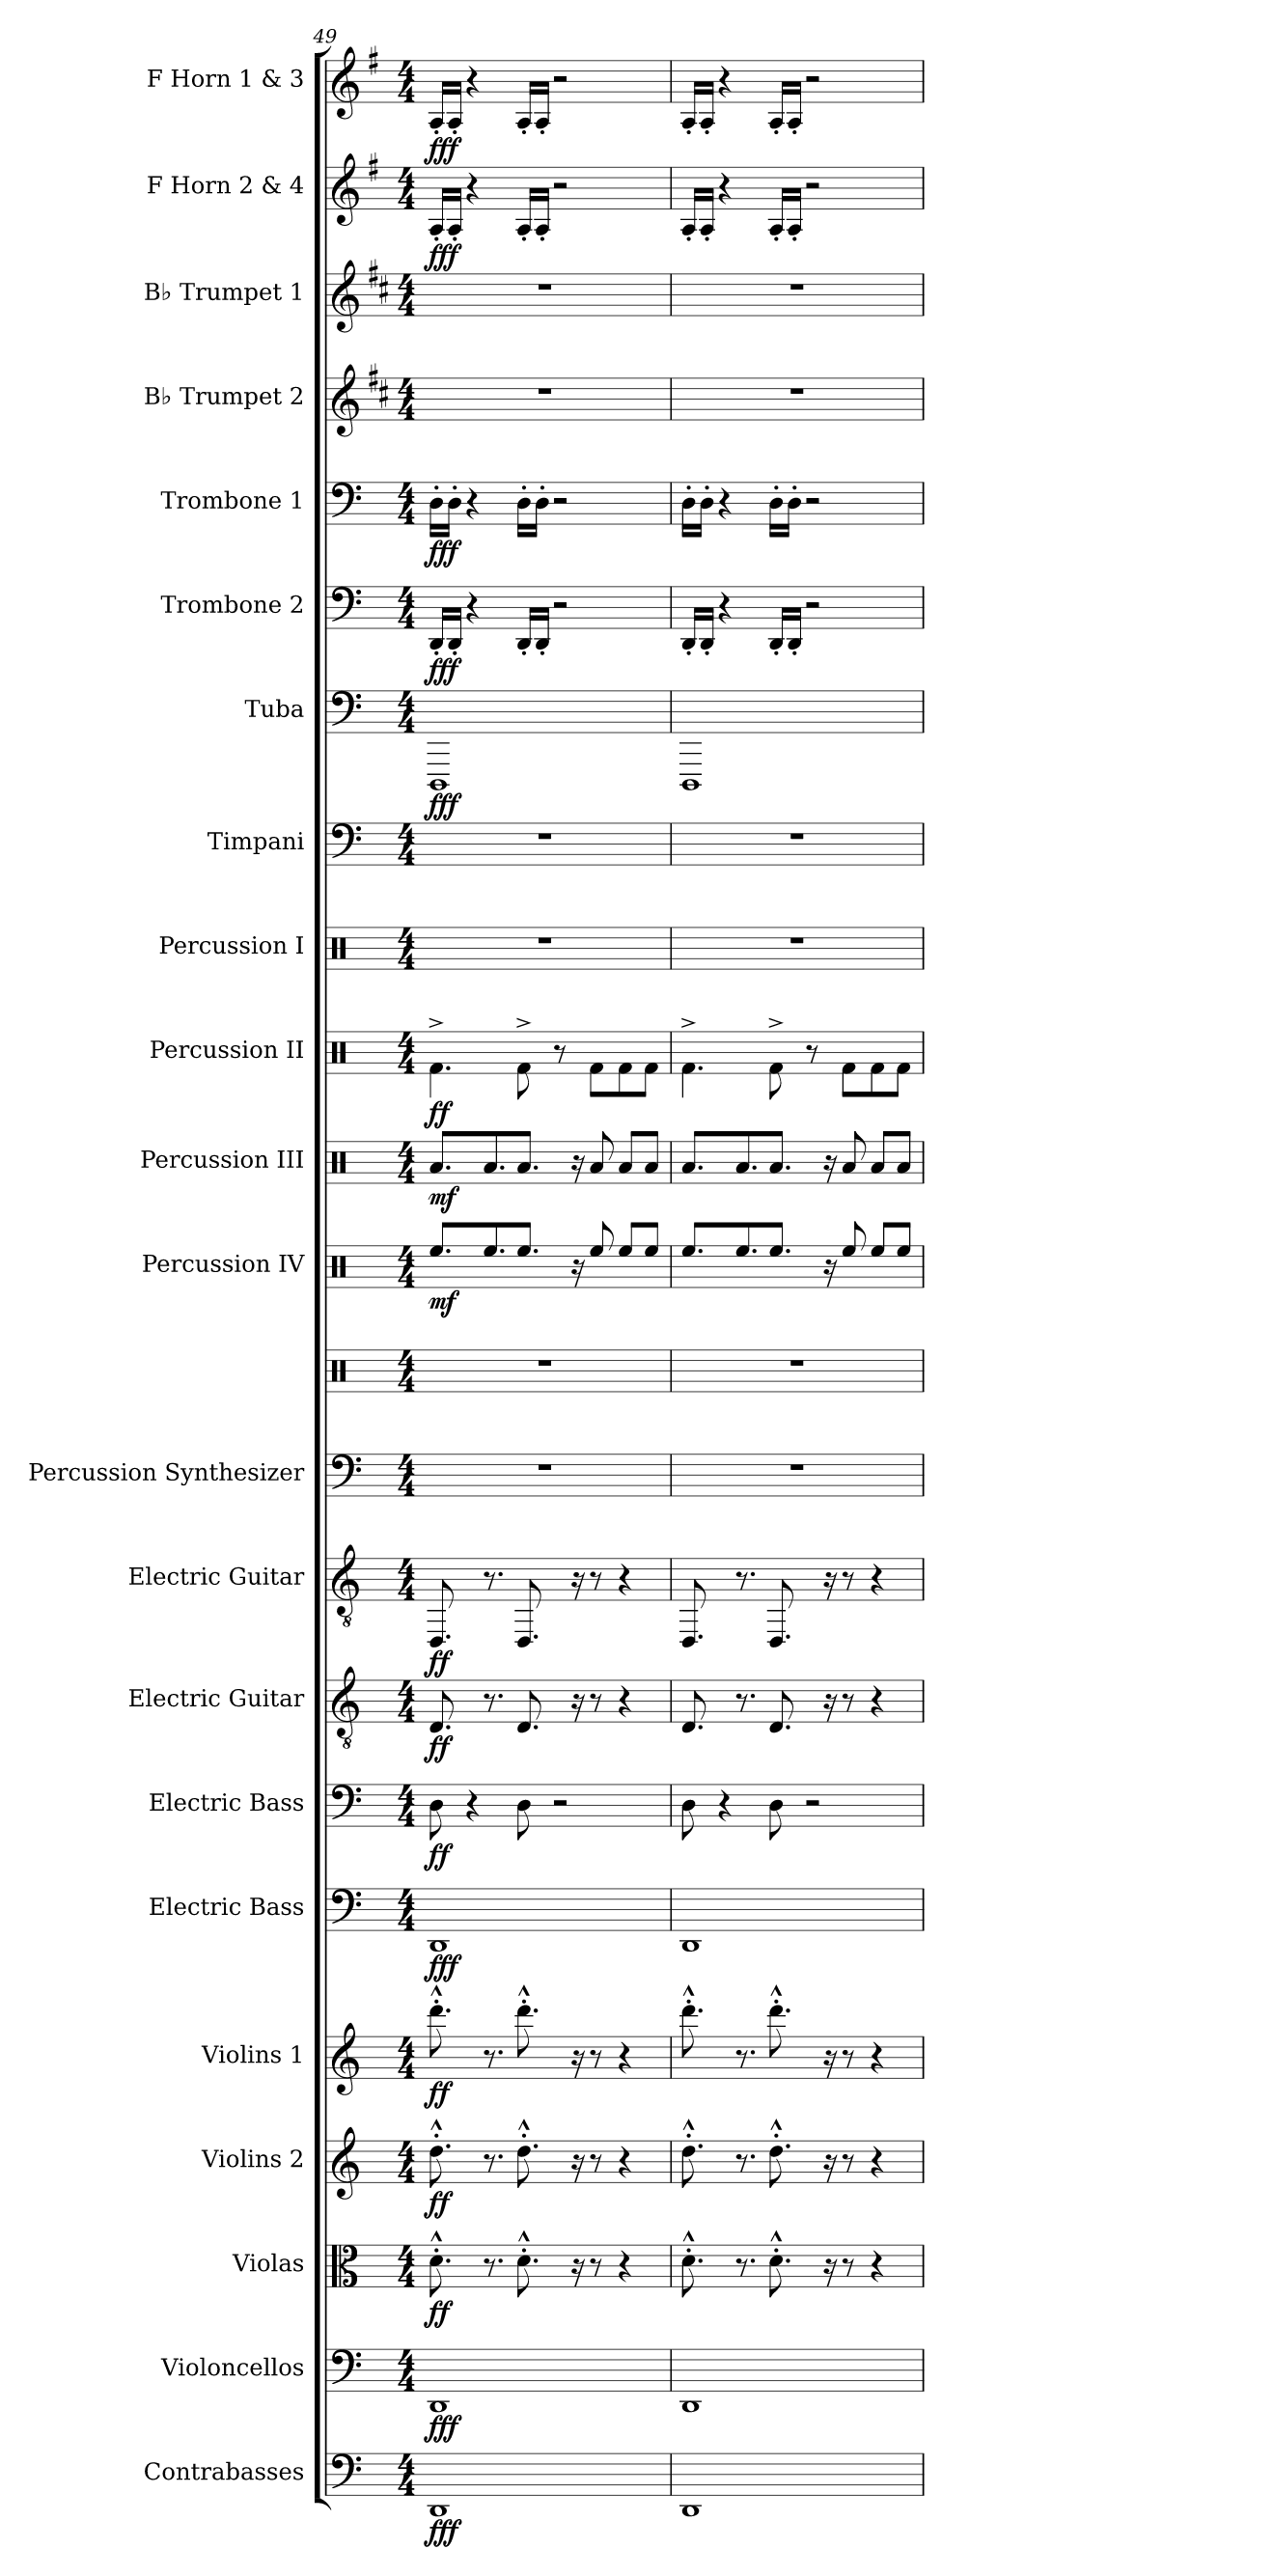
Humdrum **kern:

**kern	**dynam	**kern	**dynam	**kern	**dynam	**kern	**dynam	**kern	**dynam	**kern	**dynam	**kern	**dynam	**kern	**dynam	**kern	**dynam	**kern	**kern	**kern	**dynam	**kern	**dynam	**kern	**dynam	**kern	**kern	**kern	**dynam	**kern	**dynam	**kern	**dynam	**kern	**kern	**kern	**dynam	**kern	**dynam
*part22	*part22	*part21	*part21	*part20	*part20	*part19	*part19	*part18	*part18	*part17	*part17	*part16	*part16	*part15	*part15	*part14	*part14	*part13	*part13	*part12	*part12	*part11	*part11	*part10	*part10	*part9	*part8	*part7	*part7	*part6	*part6	*part5	*part5	*part4	*part3	*part2	*part2	*part1	*part1
*staff23	*staff23	*staff22	*staff22	*staff21	*staff21	*staff20	*staff20	*staff19	*staff19	*staff18	*staff18	*staff17	*staff17	*staff16	*staff16	*staff15	*staff15	*staff14	*staff13	*staff12	*staff12	*staff11	*staff11	*staff10	*staff10	*staff9	*staff8	*staff7	*staff7	*staff6	*staff6	*staff5	*staff5	*staff4	*staff3	*staff2	*staff2	*staff1	*staff1
*I"Contrabasses	*	*I"Violoncellos	*	*I"Violas	*	*I"Violins 2	*	*I"Violins 1	*	*I"Electric Bass	*	*I"Electric Bass	*	*I"Electric Guitar	*	*I"Electric Guitar	*	*I"Percussion Synthesizer	*	*I"Percussion IV	*	*I"Percussion III	*	*I"Percussion II	*	*I"Percussion I	*I"Timpani	*I"Tuba	*	*I"Trombone 2	*	*I"Trombone 1	*	*I"B♭ Trumpet 2	*I"B♭ Trumpet 1	*I"F Horn 2 &amp; 4	*	*I"F Horn 1 &amp; 3	*
*I'Cbs.	*	*I'Vcs.	*	*I'Vlas.	*	*I'Vlns. 2	*	*I'Vlns. 1	*	*I'El. B.	*	*I'El. B.	*	*I'El. Guit.	*	*I'El. Guit.	*	*I'Perc. Syn.	*	*I'Perc. IV	*	*I'Perc. III	*	*I'Perc. II	*	*I'Perc. I	*I'Timp.	*I'Tba.	*	*I'Tbn. 2	*	*I'Tbn. 1	*	*I'B♭ Tpt. 2	*I'B♭ Tpt. 1	*I'F Hn. 2 4	*	*I'F Hn. 1 3	*
*clefF4	*	*clefF4	*	*clefC3	*	*clefG2	*	*clefG2	*	*clefF4	*	*clefF4	*	*clefGv2	*	*clefGv2	*	*clefF4	*clefX	*clefX	*	*clefX	*	*clefX	*	*clefX	*clefF4	*clefF4	*	*clefF4	*	*clefF4	*	*clefG2	*clefG2	*clefG2	*	*clefG2	*
*ITrd7c12	*	*	*	*	*	*	*	*	*	*ITrd7c12	*	*ITrd7c12	*	*	*	*	*	*	*	*	*	*	*	*	*	*	*	*	*	*	*	*	*	*ITrd1c2	*ITrd1c2	*ITrd4c7	*	*ITrd4c7	*
*k[]	*	*k[]	*	*k[]	*	*k[]	*	*k[]	*	*k[]	*	*k[]	*	*k[]	*	*k[]	*	*k[]	*k[]	*k[]	*	*k[]	*	*k[]	*	*k[]	*k[]	*k[]	*	*k[]	*	*k[]	*	*k[]	*k[]	*k[]	*	*k[]	*
*M4/4	*	*M4/4	*	*M4/4	*	*M4/4	*	*M4/4	*	*M4/4	*	*M4/4	*	*M4/4	*	*M4/4	*	*M4/4	*M4/4	*M4/4	*	*M4/4	*	*M4/4	*	*M4/4	*M4/4	*M4/4	*	*M4/4	*	*M4/4	*	*M4/4	*M4/4	*M4/4	*	*M4/4	*
=49	=49	=49	=49	=49	=49	=49	=49	=49	=49	=49	=49	=49	=49	=49	=49	=49	=49	=49	=49	=49	=49	=49	=49	=49	=49	=49	=49	=49	=49	=49	=49	=49	=49	=49	=49	=49	=49	=49	=49
!	!LO:DY:b	!	!LO:DY:b	!	!LO:DY:b	!	!LO:DY:b	!	!LO:DY:b	!	!LO:DY:b	!	!LO:DY:b	!	!LO:DY:b	!	!LO:DY:b	!	!	!	!LO:DY:b	!	!LO:DY:b	!	!LO:DY:b	!	!	!	!LO:DY:b	!	!LO:DY:b	!	!LO:DY:b	!	!	!	!LO:DY:b	!	!LO:DY:b
1DDD	fff	1DD	fff	8.d'^^\	ff	8.dd'^^\	ff	8.ddd'^^\	ff	1DDD	fff	8DD\	ff	8.D/	ff	8.DD/	ff	1r	1r	8.Ree/L	mf	8.Ra/L	mf	4.Rf^\	ff	1r	1r	1DDD	fff	16DD'/LL	fff	16D'\LL	fff	1r	1r	16D'/LL	fff	16D'/LL	fff
.	.	.	.	.	.	.	.	.	.	.	.	.	.	.	.	.	.	.	.	.	.	.	.	.	.	.	.	.	.	16DD'/JJ	.	16D'\JJ	.	.	.	16D'/JJ	.	16D'/JJ	.
.	.	.	.	.	.	.	.	.	.	.	.	4r	.	.	.	.	.	.	.	.	.	.	.	.	.	.	.	.	.	4r	.	4r	.	.	.	4r	.	4r	.
.	.	.	.	8.r	.	8.r	.	8.r	.	.	.	.	.	8.r	.	8.r	.	.	.	8.Ree/	.	8.Ra/	.	.	.	.	.	.	.	.	.	.	.	.	.	.	.	.	.
.	.	.	.	8.d'^^\	.	8.dd'^^\	.	8.ddd'^^\	.	.	.	8DD\	.	8.D/	.	8.DD/	.	.	.	8.Ree/J	.	8.Ra/J	.	8Rf^\	.	.	.	.	.	16DD'/LL	.	16D'\LL	.	.	.	16D'/LL	.	16D'/LL	.
.	.	.	.	.	.	.	.	.	.	.	.	.	.	.	.	.	.	.	.	.	.	.	.	.	.	.	.	.	.	16DD'/JJ	.	16D'\JJ	.	.	.	16D'/JJ	.	16D'/JJ	.
.	.	.	.	.	.	.	.	.	.	.	.	2r	.	.	.	.	.	.	.	.	.	.	.	8r	.	.	.	.	.	2r	.	2r	.	.	.	2r	.	2r	.
.	.	.	.	16r	.	16r	.	16r	.	.	.	.	.	16r	.	16r	.	.	.	16r	.	16r	.	.	.	.	.	.	.	.	.	.	.	.	.	.	.	.	.
.	.	.	.	8r	.	8r	.	8r	.	.	.	.	.	8r	.	8r	.	.	.	8Ree/	.	8Ra/	.	8Rf\L	.	.	.	.	.	.	.	.	.	.	.	.	.	.	.
.	.	.	.	4r	.	4r	.	4r	.	.	.	.	.	4r	.	4r	.	.	.	8Ree/L	.	8Ra/L	.	8Rf\	.	.	.	.	.	.	.	.	.	.	.	.	.	.	.
.	.	.	.	.	.	.	.	.	.	.	.	.	.	.	.	.	.	.	.	8Ree/J	.	8Ra/J	.	8Rf\J	.	.	.	.	.	.	.	.	.	.	.	.	.	.	.
=50	=50	=50	=50	=50	=50	=50	=50	=50	=50	=50	=50	=50	=50	=50	=50	=50	=50	=50	=50	=50	=50	=50	=50	=50	=50	=50	=50	=50	=50	=50	=50	=50	=50	=50	=50	=50	=50	=50	=50
1DDD	.	1DD	.	8.d'^^\	.	8.dd'^^\	.	8.ddd'^^\	.	1DDD	.	8DD\	.	8.D/	.	8.DD/	.	1r	1r	8.Ree/L	.	8.Ra/L	.	4.Rf^\	.	1r	1r	1DDD	.	16DD'/LL	.	16D'\LL	.	1r	1r	16D'/LL	.	16D'/LL	.
.	.	.	.	.	.	.	.	.	.	.	.	.	.	.	.	.	.	.	.	.	.	.	.	.	.	.	.	.	.	16DD'/JJ	.	16D'\JJ	.	.	.	16D'/JJ	.	16D'/JJ	.
.	.	.	.	.	.	.	.	.	.	.	.	4r	.	.	.	.	.	.	.	.	.	.	.	.	.	.	.	.	.	4r	.	4r	.	.	.	4r	.	4r	.
.	.	.	.	8.r	.	8.r	.	8.r	.	.	.	.	.	8.r	.	8.r	.	.	.	8.Ree/	.	8.Ra/	.	.	.	.	.	.	.	.	.	.	.	.	.	.	.	.	.
.	.	.	.	8.d'^^\	.	8.dd'^^\	.	8.ddd'^^\	.	.	.	8DD\	.	8.D/	.	8.DD/	.	.	.	8.Ree/J	.	8.Ra/J	.	8Rf^\	.	.	.	.	.	16DD'/LL	.	16D'\LL	.	.	.	16D'/LL	.	16D'/LL	.
.	.	.	.	.	.	.	.	.	.	.	.	.	.	.	.	.	.	.	.	.	.	.	.	.	.	.	.	.	.	16DD'/JJ	.	16D'\JJ	.	.	.	16D'/JJ	.	16D'/JJ	.
.	.	.	.	.	.	.	.	.	.	.	.	2r	.	.	.	.	.	.	.	.	.	.	.	8r	.	.	.	.	.	2r	.	2r	.	.	.	2r	.	2r	.
.	.	.	.	16r	.	16r	.	16r	.	.	.	.	.	16r	.	16r	.	.	.	16r	.	16r	.	.	.	.	.	.	.	.	.	.	.	.	.	.	.	.	.
.	.	.	.	8r	.	8r	.	8r	.	.	.	.	.	8r	.	8r	.	.	.	8Ree/	.	8Ra/	.	8Rf\L	.	.	.	.	.	.	.	.	.	.	.	.	.	.	.
.	.	.	.	4r	.	4r	.	4r	.	.	.	.	.	4r	.	4r	.	.	.	8Ree/L	.	8Ra/L	.	8Rf\	.	.	.	.	.	.	.	.	.	.	.	.	.	.	.
.	.	.	.	.	.	.	.	.	.	.	.	.	.	.	.	.	.	.	.	8Ree/J	.	8Ra/J	.	8Rf\J	.	.	.	.	.	.	.	.	.	.	.	.	.	.	.
=	=	=	=	=	=	=	=	=	=	=	=	=	=	=	=	=	=	=	=	=	=	=	=	=	=	=	=	=	=	=	=	=	=	=	=	=	=	=	=
*-	*-	*-	*-	*-	*-	*-	*-	*-	*-	*-	*-	*-	*-	*-	*-	*-	*-	*-	*-	*-	*-	*-	*-	*-	*-	*-	*-	*-	*-	*-	*-	*-	*-	*-	*-	*-	*-	*-	*-
